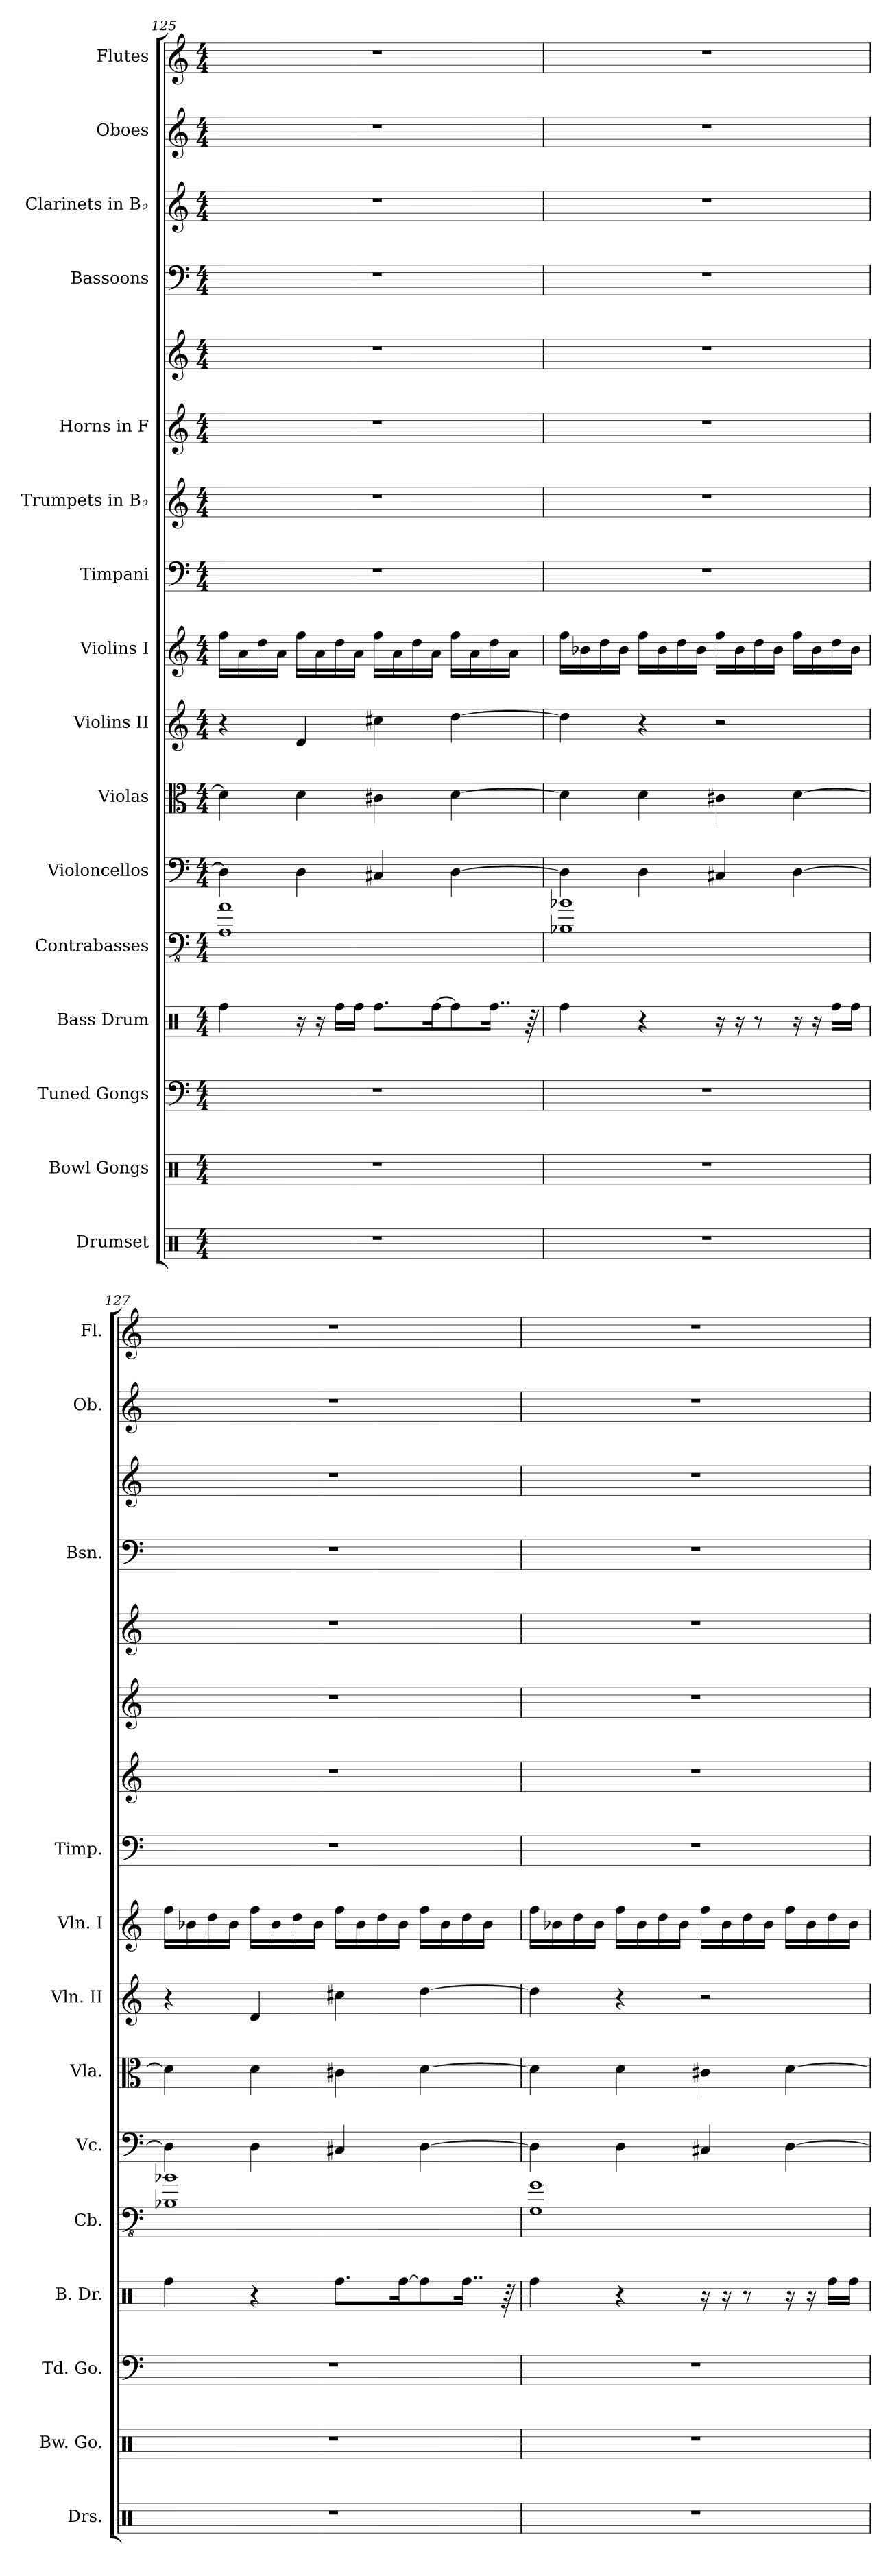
**kern	**kern	**kern	**kern	**kern	**kern	**kern	**kern	**kern	**kern	**kern	**kern	**kern	**kern	**kern	**kern	**kern
*part16	*part15	*part14	*part13	*part12	*part11	*part10	*part9	*part8	*part7	*part6	*part5	*part5	*part4	*part3	*part2	*part1
*staff17	*staff16	*staff15	*staff14	*staff13	*staff12	*staff11	*staff10	*staff9	*staff8	*staff7	*staff6	*staff5	*staff4	*staff3	*staff2	*staff1
*I"Drumset	*I"Bowl Gongs	*I"Tuned Gongs	*I"Bass Drum	*I"Contrabasses	*I"Violoncellos	*I"Violas	*I"Violins II	*I"Violins I	*I"Timpani	*I"Trumpets in B♭	*I"Horns in F	*	*I"Bassoons	*I"Clarinets in B♭	*I"Oboes	*I"Flutes
*I'Drs.	*I'Bw. Go.	*I'Td. Go.	*I'B. Dr.	*I'Cb.	*I'Vc.	*I'Vla.	*I'Vln. II	*I'Vln. I	*I'Timp.	*	*	*	*I'Bsn.	*	*I'Ob.	*I'Fl.
*clefX	*clefX	*clefF4	*clefX	*clefFv4	*clefF4	*clefC3	*clefG2	*clefG2	*clefF4	*clefG2	*clefG2	*clefG2	*clefF4	*clefG2	*clefG2	*clefG2
*	*	*	*	*ITrd7c12	*	*	*	*	*	*ITrd1c2	*ITrd4c7	*ITrd4c7	*	*ITrd1c2	*	*
*k[]	*k[]	*k[]	*k[]	*k[]	*k[]	*k[]	*k[]	*k[]	*k[]	*k[b-e-]	*k[b-]	*k[b-]	*k[]	*k[b-e-]	*k[]	*k[]
*M4/4	*M4/4	*M4/4	*M4/4	*M4/4	*M4/4	*M4/4	*M4/4	*M4/4	*M4/4	*M4/4	*M4/4	*M4/4	*M4/4	*M4/4	*M4/4	*M4/4
=125	=125	=125	=125	=125	=125	=125	=125	=125	=125	=125	=125	=125	=125	=125	=125	=125
1r	1r	1r	4Rff\	1AAA 1AA	4D\]	4d\]	4r	16ff\LL	1r	1r	1r	1r	1r	1r	1r	1r
.	.	.	.	.	.	.	.	16a\	.	.	.	.	.	.	.	.
.	.	.	.	.	.	.	.	16dd\	.	.	.	.	.	.	.	.
.	.	.	.	.	.	.	.	16a\JJ	.	.	.	.	.	.	.	.
.	.	.	16r	.	4D\	4d\	4d/	16ff\LL	.	.	.	.	.	.	.	.
.	.	.	16r	.	.	.	.	16a\	.	.	.	.	.	.	.	.
.	.	.	16Rff\LL	.	.	.	.	16dd\	.	.	.	.	.	.	.	.
.	.	.	16Rff\JJ	.	.	.	.	16a\JJ	.	.	.	.	.	.	.	.
.	.	.	8.Rff\L	.	4C#X/	4c#X\	4cc#X\	16ff\LL	.	.	.	.	.	.	.	.
.	.	.	.	.	.	.	.	16a\	.	.	.	.	.	.	.	.
.	.	.	.	.	.	.	.	16dd\	.	.	.	.	.	.	.	.
.	.	.	[16Rff\K	.	.	.	.	16a\JJ	.	.	.	.	.	.	.	.
.	.	.	8Rff\]	.	[4D\	[4d\	[4dd\	16ff\LL	.	.	.	.	.	.	.	.
.	.	.	.	.	.	.	.	16a\	.	.	.	.	.	.	.	.
.	.	.	16..Rff\Jk	.	.	.	.	16dd\	.	.	.	.	.	.	.	.
.	.	.	.	.	.	.	.	16a\JJ	.	.	.	.	.	.	.	.
.	.	.	64r	.	.	.	.	.	.	.	.	.	.	.	.	.
!!LO:PB:g=z
=126	=126	=126	=126	=126	=126	=126	=126	=126	=126	=126	=126	=126	=126	=126	=126	=126
1r	1r	1r	4Rff\	1BBB-X 1BB-X	4D\]	4d\]	4dd\]	16ff\LL	1r	1r	1r	1r	1r	1r	1r	1r
.	.	.	.	.	.	.	.	16b-X\	.	.	.	.	.	.	.	.
.	.	.	.	.	.	.	.	16dd\	.	.	.	.	.	.	.	.
.	.	.	.	.	.	.	.	16b-\JJ	.	.	.	.	.	.	.	.
.	.	.	4r	.	4D\	4d\	4r	16ff\LL	.	.	.	.	.	.	.	.
.	.	.	.	.	.	.	.	16b-\	.	.	.	.	.	.	.	.
.	.	.	.	.	.	.	.	16dd\	.	.	.	.	.	.	.	.
.	.	.	.	.	.	.	.	16b-\JJ	.	.	.	.	.	.	.	.
.	.	.	16r	.	4C#X/	4c#X\	2r	16ff\LL	.	.	.	.	.	.	.	.
.	.	.	16r	.	.	.	.	16b-\	.	.	.	.	.	.	.	.
.	.	.	8r	.	.	.	.	16dd\	.	.	.	.	.	.	.	.
.	.	.	.	.	.	.	.	16b-\JJ	.	.	.	.	.	.	.	.
.	.	.	16r	.	[4D\	[4d\	.	16ff\LL	.	.	.	.	.	.	.	.
.	.	.	16r	.	.	.	.	16b-\	.	.	.	.	.	.	.	.
.	.	.	16Rff\LL	.	.	.	.	16dd\	.	.	.	.	.	.	.	.
.	.	.	16Rff\JJ	.	.	.	.	16b-\JJ	.	.	.	.	.	.	.	.
=127	=127	=127	=127	=127	=127	=127	=127	=127	=127	=127	=127	=127	=127	=127	=127	=127
1r	1r	1r	4Rff\	1BBB-X 1BB-X	4D\]	4d\]	4r	16ff\LL	1r	1r	1r	1r	1r	1r	1r	1r
.	.	.	.	.	.	.	.	16b-X\	.	.	.	.	.	.	.	.
.	.	.	.	.	.	.	.	16dd\	.	.	.	.	.	.	.	.
.	.	.	.	.	.	.	.	16b-\JJ	.	.	.	.	.	.	.	.
.	.	.	4r	.	4D\	4d\	4d/	16ff\LL	.	.	.	.	.	.	.	.
.	.	.	.	.	.	.	.	16b-\	.	.	.	.	.	.	.	.
.	.	.	.	.	.	.	.	16dd\	.	.	.	.	.	.	.	.
.	.	.	.	.	.	.	.	16b-\JJ	.	.	.	.	.	.	.	.
.	.	.	8.Rff\L	.	4C#X/	4c#X\	4cc#X\	16ff\LL	.	.	.	.	.	.	.	.
.	.	.	.	.	.	.	.	16b-\	.	.	.	.	.	.	.	.
.	.	.	.	.	.	.	.	16dd\	.	.	.	.	.	.	.	.
.	.	.	[16Rff\K	.	.	.	.	16b-\JJ	.	.	.	.	.	.	.	.
.	.	.	8Rff\]	.	[4D\	[4d\	[4dd\	16ff\LL	.	.	.	.	.	.	.	.
.	.	.	.	.	.	.	.	16b-\	.	.	.	.	.	.	.	.
.	.	.	16..Rff\Jk	.	.	.	.	16dd\	.	.	.	.	.	.	.	.
.	.	.	.	.	.	.	.	16b-\JJ	.	.	.	.	.	.	.	.
.	.	.	64r	.	.	.	.	.	.	.	.	.	.	.	.	.
!!LO:PB:g=z
=128	=128	=128	=128	=128	=128	=128	=128	=128	=128	=128	=128	=128	=128	=128	=128	=128
1r	1r	1r	4Rff\	1GGG 1GG	4D\]	4d\]	4dd\]	16ff\LL	1r	1r	1r	1r	1r	1r	1r	1r
.	.	.	.	.	.	.	.	16b-X\	.	.	.	.	.	.	.	.
.	.	.	.	.	.	.	.	16dd\	.	.	.	.	.	.	.	.
.	.	.	.	.	.	.	.	16b-\JJ	.	.	.	.	.	.	.	.
.	.	.	4r	.	4D\	4d\	4r	16ff\LL	.	.	.	.	.	.	.	.
.	.	.	.	.	.	.	.	16b-\	.	.	.	.	.	.	.	.
.	.	.	.	.	.	.	.	16dd\	.	.	.	.	.	.	.	.
.	.	.	.	.	.	.	.	16b-\JJ	.	.	.	.	.	.	.	.
.	.	.	16r	.	4C#X/	4c#X\	2r	16ff\LL	.	.	.	.	.	.	.	.
.	.	.	16r	.	.	.	.	16b-\	.	.	.	.	.	.	.	.
.	.	.	8r	.	.	.	.	16dd\	.	.	.	.	.	.	.	.
.	.	.	.	.	.	.	.	16b-\JJ	.	.	.	.	.	.	.	.
.	.	.	16r	.	[4D\	[4d\	.	16ff\LL	.	.	.	.	.	.	.	.
.	.	.	16r	.	.	.	.	16b-\	.	.	.	.	.	.	.	.
.	.	.	16Rff\LL	.	.	.	.	16dd\	.	.	.	.	.	.	.	.
.	.	.	16Rff\JJ	.	.	.	.	16b-\JJ	.	.	.	.	.	.	.	.
=	=	=	=	=	=	=	=	=	=	=	=	=	=	=	=	=
*-	*-	*-	*-	*-	*-	*-	*-	*-	*-	*-	*-	*-	*-	*-	*-	*-
